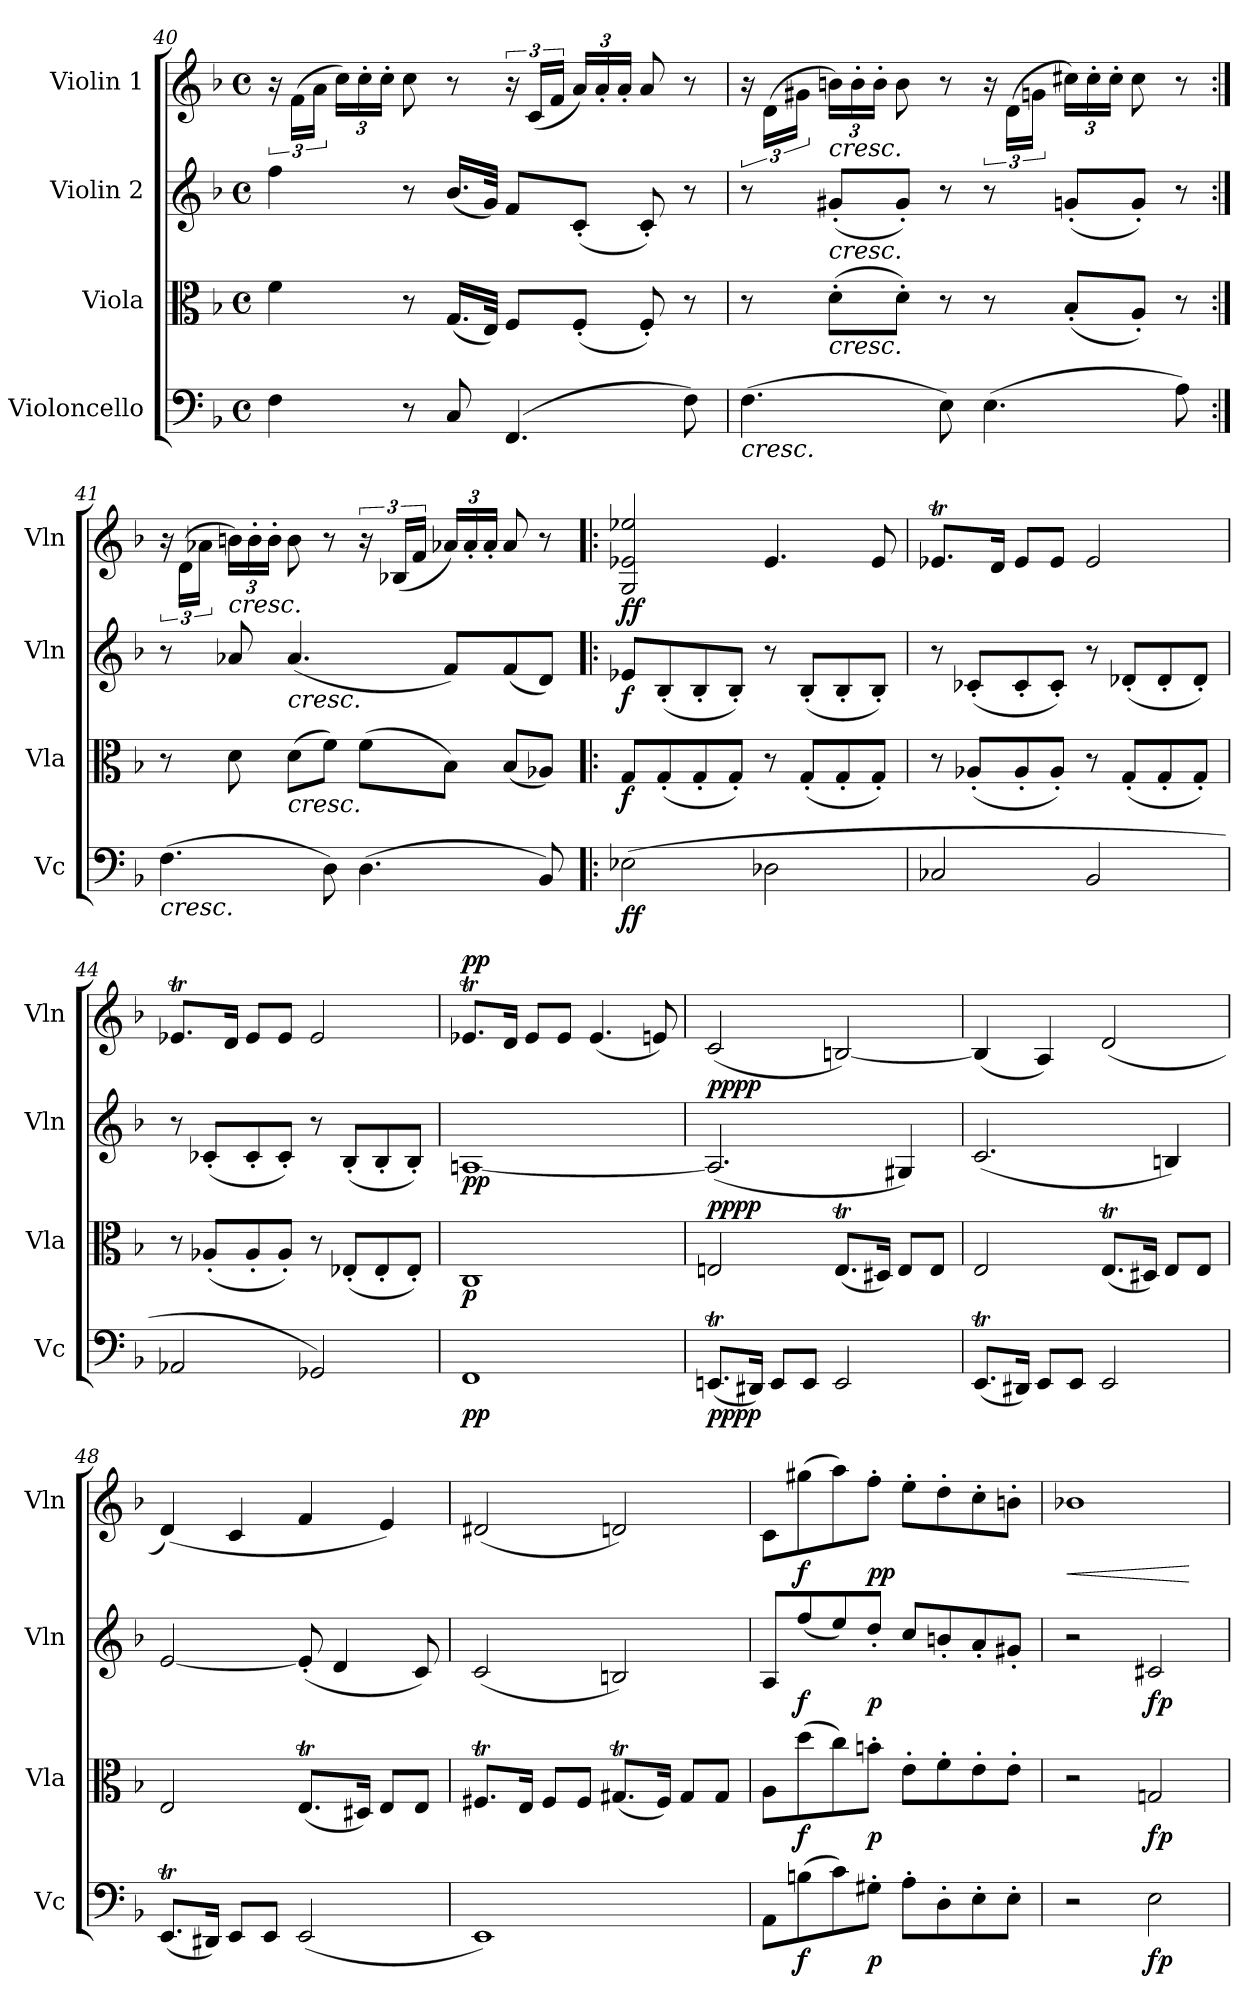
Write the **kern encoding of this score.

**kern	**dynam	**kern	**dynam	**kern	**dynam	**kern	**dynam
*part4	*part4	*part3	*part3	*part2	*part2	*part1	*part1
*staff4	*staff4	*staff3	*staff3	*staff2	*staff2	*staff1	*staff1
*I"Violoncello	*	*I"Viola	*	*I"Violin 2	*	*I"Violin 1	*
*I'Vc	*	*I'Vla	*	*I'Vln	*	*I'Vln	*
!!LO:LB:g=z
*clefF4	*	*clefC3	*	*clefG2	*	*clefG2	*
*k[b-]	*	*k[b-]	*	*k[b-]	*	*k[b-]	*
*M4/4	*	*M4/4	*	*M4/4	*	*M4/4	*
*met(c)	*	*met(c)	*	*met(c)	*	*met(c)	*
=40	=40	=40	=40	=40	=40	=40	=40
4F\	.	4f\	.	4ff\	.	24r	.
.	.	.	.	.	.	(24f\LL	.
.	.	.	.	.	.	24a\JJ	.
*	*	*	*	*	*	*Xbrackettup	*
.	.	.	.	.	.	24cc\LL)	.
.	.	.	.	.	.	24cc'>\	.
.	.	.	.	.	.	24cc'>\JJ	.
8r	.	8r	.	8r	.	8cc\	.
8C/	.	(16.G/LL	.	(16.b-/LL	.	8r	.
.	.	32E/JJk)	.	32g/JJk)	.	.	.
*	*	*	*	*	*	*brackettup	*
(4.FF/	.	8F/L	.	8f/L	.	24r	.
.	.	.	.	.	.	(24c/LL	.
.	.	.	.	.	.	24f/JJ	.
*	*	*	*	*	*	*Xbrackettup	*
.	.	(8F'/J	.	(8c'/J	.	24a/LL)	.
.	.	.	.	.	.	24a'/	.
.	.	.	.	.	.	24a'/JJ	.
.	.	8F'/)	.	8c'/)	.	8a/	.
8F\)	.	8r	.	8r	.	8r	.
=40X1	=40X1	=40X1	=40X1	=40X1	=40X1	=40X1	=40X1
*	*	*	*	*	*	*brackettup	*
!LO:TX:b:i:t=cresc.	!	!	!	!	!	!	!
(4.F\	.	8r	.	8r	.	24r	.
.	.	.	.	.	.	(>24d\LL	.
.	.	.	.	.	.	24g#X\JJ	.
*	*	*	*	*	*	*Xbrackettup	*
!	!	!	!	!	!	!LO:TX:b:i:t=cresc.	!
!	!	!	!	!LO:TX:b:i:t=cresc.	!	!	!
!	!	!LO:TX:b:i:t=cresc.	!	!	!	!	!
.	.	(8d'\L	.	(8g#X'/L	.	24bn\LL)	.
.	.	.	.	.	.	24b'>\	.
.	.	.	.	.	.	24b'>\JJ	.
.	.	8d'\J)	.	8g#'/J)	.	8b\	.
8E\)	.	8r	.	8r	.	8r	.
*	*	*	*	*	*	*brackettup	*
(4.E\	.	8r	.	8r	.	24r	.
.	.	.	.	.	.	(>24d\LL	.
.	.	.	.	.	.	24gn\JJ	.
*	*	*	*	*	*	*Xbrackettup	*
.	.	(8B-'/L	.	(8gn'/L	.	24cc#X\LL)	.
.	.	.	.	.	.	24cc#'>\	.
.	.	.	.	.	.	24cc#'>\JJ	.
.	.	8A'/J)	.	8g'/J)	.	8cc#\	.
8A\)	.	8r	.	8r	.	8r	.
!!LO:LB:g=z
=41:|!	=41:|!	=41:|!	=41:|!	=41:|!	=41:|!	=41:|!	=41:|!
*	*	*	*	*	*	*brackettup	*
!LO:TX:b:i:t=cresc.	!	!	!	!	!	!	!
(4.F\	.	8r	.	8r	.	24r	.
.	.	.	.	.	.	(24d\LL	.
.	.	.	.	.	.	24a-X\JJ	.
*	*	*	*	*	*	*Xbrackettup	*
!	!	!	!	!	!	!LO:TX:b:i:t=cresc.	!
.	.	8d\	.	8a-X/	.	24bn\LL)	.
.	.	.	.	.	.	24b'\	.
.	.	.	.	.	.	24b'\JJ	.
!	!	!	!	!LO:TX:b:i:t=cresc.	!	!	!
!	!	!LO:TX:b:i:t=cresc.	!	!	!	!	!
.	.	(8d\L	.	(4.a-/	.	8b\	.
8D\)	.	8f\J)	.	.	.	8r	.
*	*	*	*	*	*	*brackettup	*
(4.D\	.	(8f\L	.	.	.	24r	.
.	.	.	.	.	.	(24B-X/LL	.
.	.	.	.	.	.	24f/JJ	.
*	*	*	*	*	*	*Xbrackettup	*
.	.	8B-\J)	.	8f/L)	.	24a-X/LL)	.
.	.	.	.	.	.	24a-'/	.
.	.	.	.	.	.	24a-'/JJ	.
.	.	(8B-/L	.	(8f/	.	8a-/	.
8BB-/)	.	8A-X/J)	.	8d/J)	.	8r	.
=42!|:	=42!|:	=42!|:	=42!|:	=42!|:	=42!|:	=42!|:	=42!|:
!	!LO:DY:b	!	!	!	!	!	!
!	!LO:DY:n=1:b	!	!LO:DY:b	!	!LO:DY:b	!	!LO:DY:b
!	!	!	!	!	!	!	!LO:DY:n=1:b
(>2E-X\	f f	8G/L	f	8e-X/L	f	2G/ 2e-X/ 2ee-X/	f f
.	.	(<8G'/	.	(8B-'/	.	.	.
.	.	8G'/	.	8B-'/	.	.	.
.	.	8G'/J)	.	8B-'/J)	.	.	.
2D-X\	.	8r	.	8r	.	4.e-/	.
.	.	(<8G'/L	.	(8B-'/L	.	.	.
.	.	8G'/	.	8B-'/	.	.	.
.	.	8G'/J)	.	8B-'/J)	.	8e-/	.
!!LO:PB:g=z
=43	=43	=43	=43	=43	=43	=43	=43
2C-X/	.	8r	.	8r	.	8.e-XT/L	.
.	.	(<8A-X'/L	.	(<8c-X'</L	.	.	.
.	.	.	.	.	.	16d/Jk	.
.	.	8A-'/	.	8c-'</	.	8e-/L	.
.	.	8A-'/J)	.	8c-'</J)	.	8e-/J	.
2BB-/	.	8r	.	8r	.	2e-/	.
.	.	(<8G'/L	.	(<8d-X'</L	.	.	.
.	.	8G'/	.	8d-'</	.	.	.
.	.	8G'/J)	.	8d-'</J)	.	.	.
=44	=44	=44	=44	=44	=44	=44	=44
2AA-X/	.	8r	.	8r	.	8.e-XT/L	.
.	.	(<8A-X'/L	.	(<8c-X'</L	.	.	.
.	.	.	.	.	.	16d/Jk	.
.	.	8A-'/	.	8c-'</	.	8e-/L	.
.	.	8A-'/J)	.	8c-'</J)	.	8e-/J	.
2GG-X/)	.	8r	.	8r	.	2e-/	.
.	.	(<8E-X'/L	.	(<8B-'</L	.	.	.
.	.	8E-'/	.	8B-'</	.	.	.
.	.	8E-'/J)	.	8B-'</J)	.	.	.
=45	=45	=45	=45	=45	=45	=45	=45
!	!LO:DY:b	!	!	!	!	!	!
!	!LO:DY:n=1:b	!	!LO:DY:b	!	!LO:DY:b	!	!
!	!	!	!	!	!LO:DY:n=1:b	!	!LO:DY:b
!	!	!	!	!	!	!	!LO:DY:n=1:a
1FF	p p	1C	p	[1An	p p	8.e-XT/L	p p
.	.	.	.	.	.	16d/Jk	.
.	.	.	.	.	.	8e-/L	.
.	.	.	.	.	.	8e-/J	.
.	.	.	.	.	.	(<4.e-/	.
.	.	.	.	.	.	8en/)	.
=46	=46	=46	=46	=46	=46	=46	=46
!	!LO:DY:b	!	!	!	!	!	!
!	!LO:DY:n=1:b	!	!LO:DY:a	!	!	!	!
!	!	!	!LO:DY:n=1:b	!	!	!	!LO:DY:b
!	!	!	!	!	!	!	!LO:DY:n=1:b
(<8.EEnt/L	pp pp	2En/	pp pp	(2.A/]	.	(<2c/	pp pp
16DD#X/Jk)	.	.	.	.	.	.	.
8EE/L	.	.	.	.	.	.	.
8EE/J	.	.	.	.	.	.	.
2EE/	.	(<8.Et/L	.	.	.	[<2Bn/)	.
.	.	16D#X/Jk)	.	.	.	.	.
.	.	8E/L	.	4G#X/)	.	.	.
.	.	8E/J	.	.	.	.	.
=47	=47	=47	=47	=47	=47	=47	=47
(<8.EEt/L	.	2E/	.	(<2.c/	.	(<4B/]	.
16DD#X/Jk)	.	.	.	.	.	.	.
8EE/L	.	.	.	.	.	4A/)	.
8EE/J	.	.	.	.	.	.	.
2EE/	.	(<8.Et/L	.	.	.	(<2d/	.
.	.	16D#X/Jk)	.	.	.	.	.
.	.	8E/L	.	4Bn/)	.	.	.
.	.	8E/J	.	.	.	.	.
!!LO:LB:g=z
=48	=48	=48	=48	=48	=48	=48	=48
(<8.EEt/L	.	2E/	.	[<2e/	.	(<4d/)	.
16DD#X/Jk)	.	.	.	.	.	.	.
8EE/L	.	.	.	.	.	4c/	.
8EE/J	.	.	.	.	.	.	.
(<2EE/	.	(<8.Et/L	.	(<8e'/]	.	4f/	.
.	.	.	.	4d/	.	.	.
.	.	16D#X/Jk)	.	.	.	.	.
.	.	8E/L	.	.	.	4e/)	.
.	.	8E/J	.	8c/)	.	.	.
=49	=49	=49	=49	=49	=49	=49	=49
1EE)	.	8.F#Xt/L	.	(2c/	.	(<2d#X/	.
.	.	16E/Jk	.	.	.	.	.
.	.	8F#/L	.	.	.	.	.
.	.	8F#/J	.	.	.	.	.
.	.	(<8.G#Xt/L	.	2Bn/)	.	2dn/)	.
.	.	16F#/Jk)	.	.	.	.	.
.	.	8G#/L	.	.	.	.	.
.	.	8G#/J	.	.	.	.	.
!!LO:LB:g=z
=50	=50	=50	=50	=50	=50	=50	=50
8AA\L	.	8A\L	.	8A/L	.	8c\L	.
!	!LO:DY:b	!	!LO:DY:b	!	!LO:DY:b	!	!LO:DY:b
(>8Bn\	f	(8dd\	f	(>8ff/	f	(>8gg#X\	f
8c\)	.	8cc\)	.	8ee/)	.	8aa\)	.
!	!LO:DY:b	!	!LO:DY:b	!	!LO:DY:b	!	!LO:DY:b
!	!	!	!	!	!	!	!LO:DY:n=1:b
8G#X'>\J	p	8bn'\J	p	8dd'</J	p	8ff'>\J	p p
8A'>\L	.	8e'\L	.	8cc/L	.	8ee'>\L	.
8D'>\	.	8f'\	.	8bn'</	.	8dd'>\	.
8E'>\	.	8e'\	.	8a'</	.	8cc'>\	.
8E'>\J	.	8e'\J	.	8g#X'</J	.	8bn'>\J	.
=51	=51	=51	=51	=51	=51	=51	=51
!	!	!	!	!	!	!	!LO:HP:b
2r	.	2r	.	2r	.	1b-X	<
!	!LO:DY:b	!	!LO:DY:b	!	!LO:DY:b	!	!
2E\	fp	2Gn/	fp	2c#X/	fp	.	.
.	.	.	.	.	.	.	[
=	=	=	=	=	=	=	=
*-	*-	*-	*-	*-	*-	*-	*-
